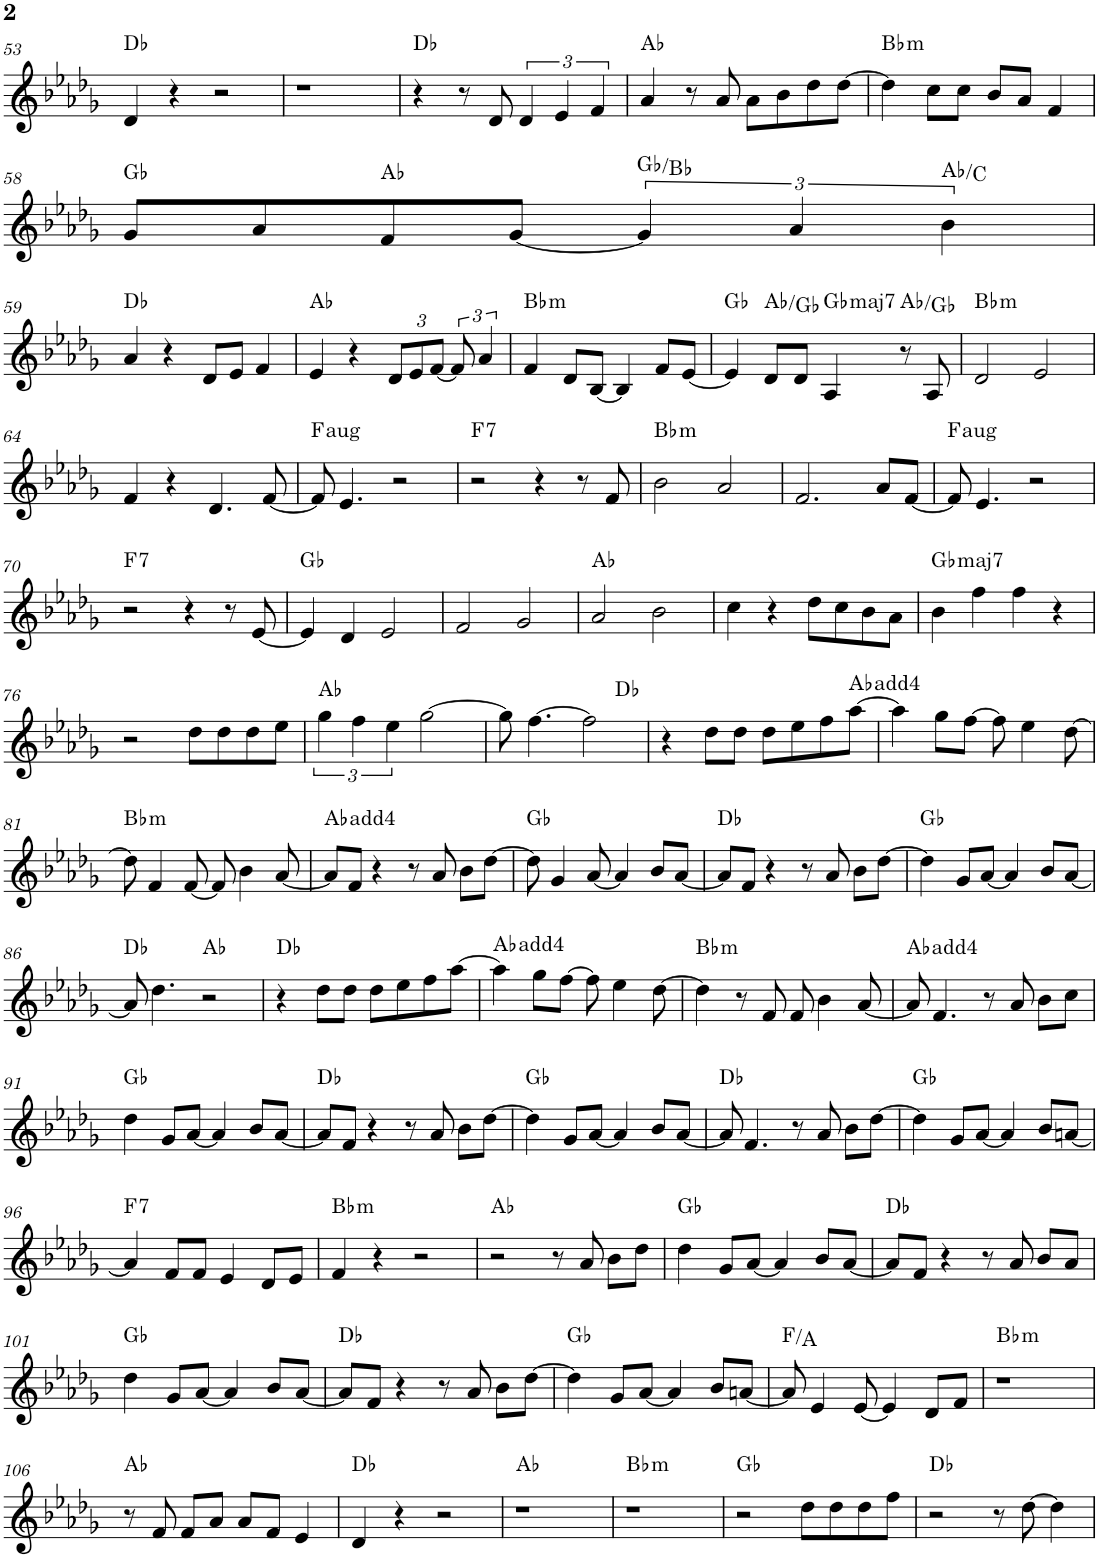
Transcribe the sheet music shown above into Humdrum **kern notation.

**kern	**harte
*part1	*part1
*staff1	*
*I"P1	*
!!LO:PB:g=z
*clefG2	*
*k[b-e-a-d-g-]	*
*D-:	*
*M4/4	*
=53	=53
4d-/	Db:maj
4r	.
2r	.
=54	=54
1r	.
=55	=55
4r	Db:maj
8r	.
8d-/	.
6d-/	.
6e-/	.
6f/	.
=56	=56
4a-/	Ab:maj
8r	.
8a-/	.
8a-\L	.
8b-\	.
8dd-\	.
[>8dd-\J	.
=57	=57
!	!LO:H:kt=m
4dd-\]	Bb:min
8cc\L	.
8cc\J	.
8b-/L	.
8a-/J	.
4f/	.
!!LO:LB:g=z
=58	=58
8g-/L	Gb:maj
8a-/	.
8f/	Ab:maj
[<8g-/J	.
6g-/]	Gb:maj/3
6a-/	.
6b-\	Ab:maj/3
!!LO:LB:g=z
=59	=59
4a-/	Db:maj
4r	.
8d-/L	.
8e-/J	.
4f/	.
=60	=60
4e-/	Ab:maj
4r	.
*Xbrackettup	*
12d-/L	.
12e-/	.
[<12f/J	.
*brackettup	*
12f/]	.
6a-/	.
=61	=61
!	!LO:H:kt=m
4f/	Bb:min
8d-/L	.
[<8B-/J	.
4B-/]	.
8f/L	.
[<8e-/J	.
=62	=62
4e-/]	Gb:maj
8d-/L	Ab:maj/b7
8d-/J	.
!	!LO:H:kt=maj7
4A-/	Gb:maj7
8r	Ab:maj/b7
8A-/	.
=63	=63
!	!LO:H:kt=m
2d-/	Bb:min
2e-/	.
!!LO:LB:g=z
=64	=64
4f/	.
4r	.
4.d-/	.
[<8f/	.
=65	=65
!	!LO:H:kt=aug
8f/]	F:aug
4.e-/	.
2r	.
=66	=66
!	!LO:H:kt=7
2r	F:7
4r	.
8r	.
8f/	.
=67	=67
!	!LO:H:kt=m
2b-\	Bb:min
2a-/	.
=68	=68
2.f/	.
8a-/L	.
[<8f/J	.
=69	=69
!	!LO:H:kt=aug
8f/]	F:aug
4.e-/	.
2r	.
!!LO:LB:g=z
=70	=70
!	!LO:H:kt=7
2r	F:7
4r	.
8r	.
[<8e-/	.
=71	=71
4e-/]	Gb:maj
4d-/	.
2e-/	.
=72	=72
2f/	.
2g-/	.
=73	=73
2a-/	Ab:maj
2b-\	.
=74	=74
4cc\	.
4r	.
8dd-\L	.
8cc\	.
8b-\	.
8a-\J	.
=75	=75
!	!LO:H:kt=maj7
4b-\	Gb:maj7
4ff\	.
4ff\	.
4r	.
!!LO:LB:g=z
=76	=76
2r	.
8dd-\L	.
8dd-\	.
8dd-\	.
8ee-\J	.
=77	=77
6gg-\	Ab:maj
6ff\	.
6ee-\	.
[>2gg-\	.
=78	=78
*^	*
8gg-\]	2.ryy	.
[>4.ff\	.	.
2ff\]	.	.
.	4ryy	Db:maj
*v	*v	*
=79	=79
4r	.
8dd-\L	.
8dd-\J	.
8dd-\L	.
8ee-\	.
8ff\	.
[>8aa-\J	Ab:maj(4)
=80	=80
4aa-\]	.
8gg-\L	.
[>8ff\J	.
8ff\]	.
4ee-\	.
[>8dd-\	.
!!LO:LB:g=z
=81	=81
!	!LO:H:kt=m
8dd-\]	Bb:min
4f/	.
[<8f/	.
8f/]	.
4b-\	.
[<8a-/	.
=82	=82
8a-/L]	Ab:maj(4)
8f/J	.
4r	.
8r	.
8a-/	.
8b-\L	.
[>8dd-\J	.
=83	=83
8dd-\]	Gb:maj
4g-/	.
[<8a-/	.
4a-/]	.
8b-/L	.
[<8a-/J	.
=84	=84
8a-/L]	Db:maj
8f/J	.
4r	.
8r	.
8a-/	.
8b-\L	.
[>8dd-\J	.
=85	=85
4dd-\]	Gb:maj
8g-/L	.
[<8a-/J	.
4a-/]	.
8b-/L	.
[<8a-/J	.
!!LO:LB:g=z
=86	=86
8a-/]	Db:maj
4.dd-\	.
2r	Ab:maj
=87	=87
4r	Db:maj
8dd-\L	.
8dd-\J	.
8dd-\L	.
8ee-\	.
8ff\	.
[>8aa-\J	.
=88	=88
4aa-\]	Ab:maj(4)
8gg-\L	.
[>8ff\J	.
8ff\]	.
4ee-\	.
[>8dd-\	.
=89	=89
!	!LO:H:kt=m
4dd-\]	Bb:min
8r	.
8f/	.
8f/	.
4b-\	.
[<8a-/	.
=90	=90
8a-/]	Ab:maj(4)
4.f/	.
8r	.
8a-/	.
8b-\L	.
8cc\J	.
!!LO:LB:g=z
=91	=91
4dd-\	Gb:maj
8g-/L	.
[<8a-/J	.
4a-/]	.
8b-/L	.
[<8a-/J	.
=92	=92
8a-/L]	Db:maj
8f/J	.
4r	.
8r	.
8a-/	.
8b-\L	.
[>8dd-\J	.
=93	=93
4dd-\]	Gb:maj
8g-/L	.
[<8a-/J	.
4a-/]	.
8b-/L	.
[<8a-/J	.
=94	=94
8a-/]	Db:maj
4.f/	.
8r	.
8a-/	.
8b-\L	.
[>8dd-\J	.
=95	=95
4dd-\]	Gb:maj
8g-/L	.
[<8a-/J	.
4a-/]	.
8b-/L	.
[<8an/J	.
!!LO:LB:g=z
=96	=96
!	!LO:H:kt=7
4a/]	F:7
8f/L	.
8f/J	.
4e-/	.
8d-/L	.
8e-/J	.
=97	=97
!	!LO:H:kt=m
4f/	Bb:min
4r	.
2r	.
=98	=98
2r	Ab:maj
8r	.
8a-/	.
8b-\L	.
8dd-\J	.
=99	=99
4dd-\	Gb:maj
8g-/L	.
[<8a-/J	.
4a-/]	.
8b-/L	.
[<8a-/J	.
=100	=100
8a-/L]	Db:maj
8f/J	.
4r	.
8r	.
8a-/	.
8b-/L	.
8a-/J	.
!!LO:LB:g=z
=101	=101
4dd-\	Gb:maj
8g-/L	.
[<8a-/J	.
4a-/]	.
8b-/L	.
[<8a-/J	.
=102	=102
8a-/L]	Db:maj
8f/J	.
4r	.
8r	.
8a-/	.
8b-\L	.
[>8dd-\J	.
=103	=103
4dd-\]	Gb:maj
8g-/L	.
[<8a-/J	.
4a-/]	.
8b-/L	.
[<8an/J	.
=104	=104
8a/]	F:maj/3
4e-/	.
[<8e-/	.
4e-/]	.
8d-/L	.
8f/J	.
=105	=105
!	!LO:H:kt=m
1r	Bb:min
!!LO:LB:g=z
=106	=106
8r	Ab:maj
8f/	.
8f/L	.
8a-/J	.
8a-/L	.
8f/J	.
4e-/	.
=107	=107
4d-/	Db:maj
4r	.
2r	.
=108	=108
1r	Ab:maj
=109	=109
!	!LO:H:kt=m
1r	Bb:min
=110	=110
2r	Gb:maj
8dd-\L	.
8dd-\	.
8dd-\	.
8ff\J	.
=111	=111
2r	Db:maj
8r	.
[>8dd-\	.
4dd-\]	.
=	=
*-	*-
